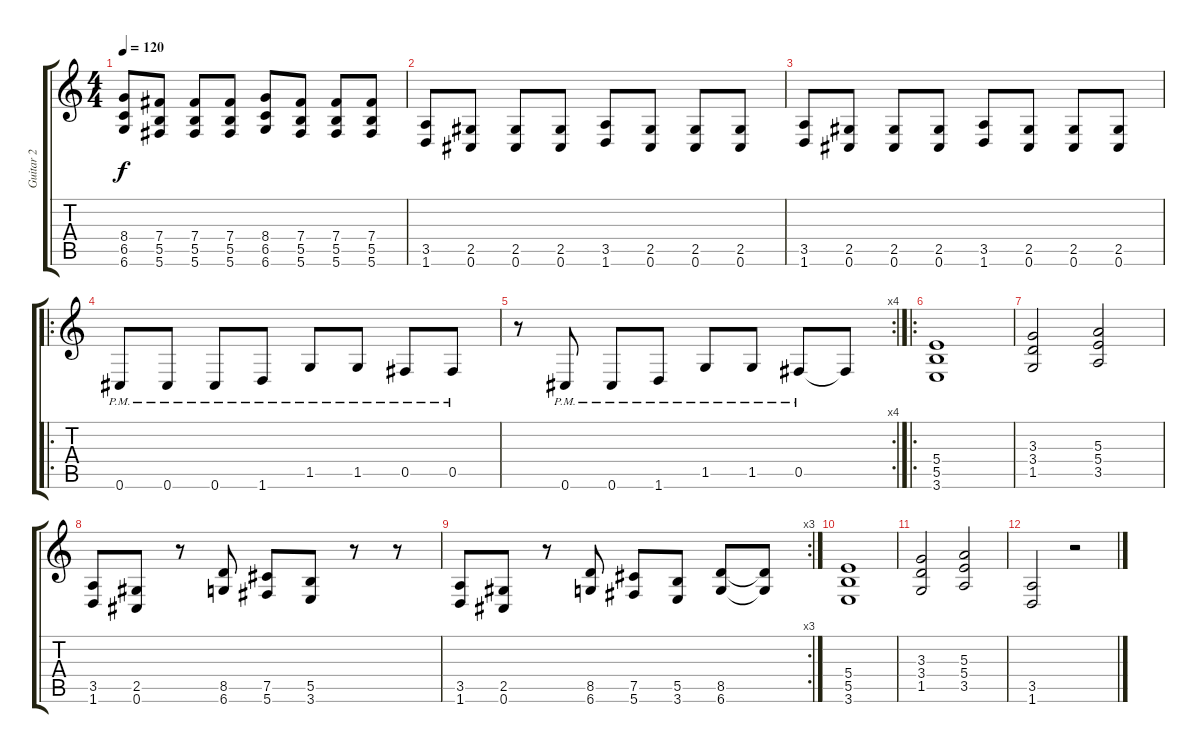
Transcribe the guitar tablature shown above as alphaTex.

\track ("Guitar 2" "Guitar 2") {instrument distortionguitar}
\staff {score tabs}
\tuning (Db4 Ab3 E3 B2 Gb2 Db2) {hide}
\ts (4 4)
\tempo 120
\clef g2
\ks c
(8.4 6.5 6.6).8{dy f} (7.4 5.5 5.6).8 (7.4 5.5 5.6).8 (7.4 5.5 5.6).8 (8.4 6.5 6.6).8 (7.4 5.5 5.6).8 (7.4 5.5 5.6).8 (7.4 5.5 5.6).8 |
(3.5 1.6).8 (2.5 0.6).8 (2.5 0.6).8 (2.5 0.6).8 (3.5 1.6).8 (2.5 0.6).8 (2.5 0.6).8 (2.5 0.6).8 |
(3.5 1.6).8 (2.5 0.6).8 (2.5 0.6).8 (2.5 0.6).8 (3.5 1.6).8 (2.5 0.6).8 (2.5 0.6).8 (2.5 0.6).8 |
\ro
0.6{pm}.8 0.6{pm}.8 0.6{pm}.8 1.6{pm}.8 1.5{pm}.8 1.5{pm}.8 0.5{pm}.8 0.5{pm}.8 |
\rc 4
r.8 0.6{pm}.8 0.6{pm}.8 1.6{pm}.8 1.5{pm}.8 1.5{pm}.8 0.5{pm}.8 0.5{t}.8 |
\ro
(5.4 5.5 3.6).1 |
(3.3 3.4 1.5).2 (5.3 5.4 3.5).2 |
(3.5 1.6).8 (2.5 0.6).8 r.8 (8.5 6.6).8 (7.5 5.6).8 (5.5 3.6).8 r.8 r.8 |
\rc 3
(3.5 1.6).8 (2.5 0.6).8 r.8 (8.5 6.6).8 (7.5 5.6).8 (5.5 3.6).8 (8.5 6.6).8 (8.5{t} 6.6{t}).8 |
(5.4 5.5 3.6).1 |
(3.3 3.4 1.5).2 (5.3 5.4 3.5).2 |
(3.5 1.6).2 r.2
